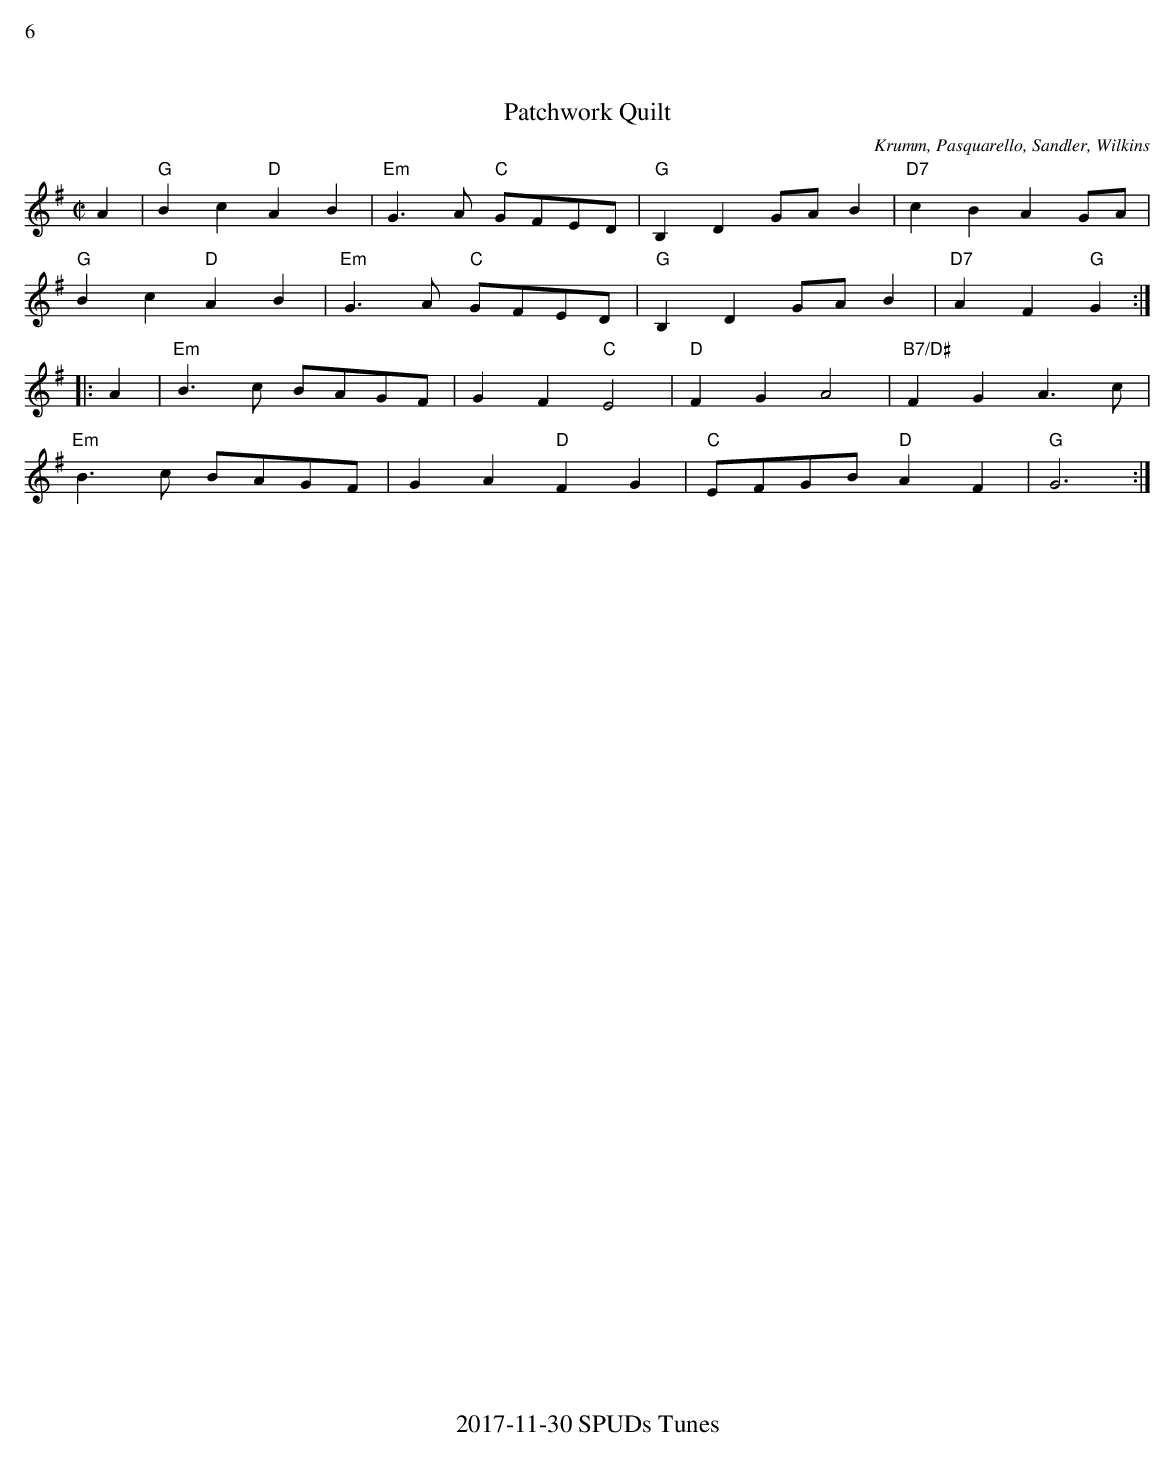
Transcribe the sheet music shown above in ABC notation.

X:1
%%text 6
T:Patchwork Quilt
C: Krumm, Pasquarello, Sandler, Wilkins
L:1/8
M:C|
K:G
A2|"G"B2c2 "D"A2B2| "Em"G2>A2 "C"GFED| "G"B,2D2 GA B2|"D7"c2B2A2 GA|
"G"B2c2 "D"A2B2| "Em"G2>A2 "C"GFED| "G"B,2D2 GA B2|"D7"A2 F2 "G"G2:|
|:A2|"Em"B2>c2 BAGF| G2 F2 "C"E4|"D"F2G2 A4|"B7/D#"F2G2A2>c2|
"Em"B2>c2 BAGF|G2 A2 "D"F2 G2|"C"EFGB "D"A2 F2|"G" G6:|
